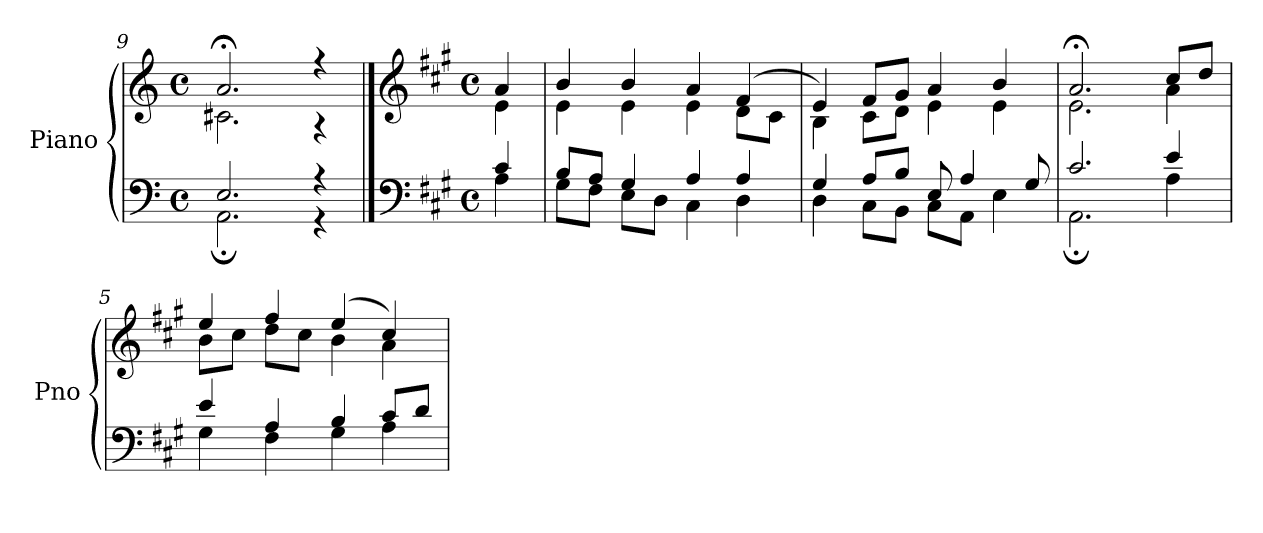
**kern	**kern
*part1	*part1
*staff2	*staff1
*I"Piano	*
*I'Pno	*
*clefF4	*clefG2
*k[]	*k[]
*M4/4	*M4/4
*met(c)	*met(c)
=9	=9
*^	*^
2.E/	2.AA;\	2.a;</	2.c#X\
4r	4r	4r	4r
==1	==1	==1	==1
*clefF4	*	*clefG2	*
*k[f#c#g#]	*	*k[f#c#g#]	*
*M4/4	*	*M4/4	*
*met(c)	*	*met(c)	*
4c#/	4A\	4a/	4e\
=2	=2	=2	=2
8B/L	8G#\L	4b/	4e\
8A/J	8F#\J	.	.
4G#/	8E\L	4b/	4e\
.	8D\J	.	.
4A/	4C#\	4a/	4e\
4A/	4D\	(>4f#/	8d\L
.	.	.	8c#\J
=3	=3	=3	=3
4G#/	4D\	4e/)	4B\
8A/L	8C#\L	8f#/L	8c#\L
8B/J	8BB\J	8g#/J	8d\J
8E/	8C#\L	4a/	4e\
4A/	8AA\J	.	.
.	4E\	4b/	4e\
8G#/	.	.	.
=4	=4	=4	=4
2.c#/	2.AA;\	2.a;</	2.e\
4e/	4A\	8cc#/L	4a\
.	.	8dd/J	.
=5	=5	=5	=5
4e/	4G#\	4ee/	8b\L
.	.	.	8cc#\J
4A/	4F#\	4ff#/	8dd\L
.	.	.	8cc#\J
4B/	4G#\	(>4ee/	4b\
8c#/L	4A\	4cc#/)	4a\
8d/J	.	.	.
*v	*v	*	*
*	*v	*v
=	=
*-	*-
